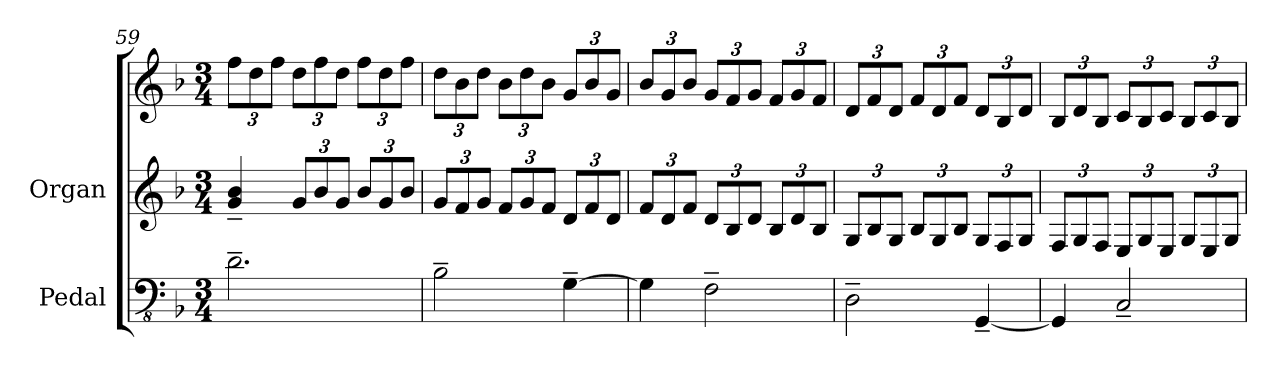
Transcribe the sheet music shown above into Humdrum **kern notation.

**kern	**kern	**kern
*part2	*part1	*part1
*staff3	*staff2	*staff1
*I"Pedal	*I"Organ	*
*clefFv4	*clefG2	*clefG2
*k[b-]	*k[b-]	*k[b-]
*M3/4	*M3/4	*M3/4
*	*	*Xbrackettup
=59	=59	=59
2.D~\	4g/~ 4b-/~	12ff\L
.	.	12dd\
.	.	12ff\J
*	*Xbrackettup	*
.	12g/L	12dd\L
.	12b-/	12ff\
.	12g/J	12dd\J
.	12b-/L	12ff\L
.	12g/	12dd\
.	12b-/J	12ff\J
=60	=60	=60
2BB-~\	12g/L	12dd\L
.	12f/	12b-\
.	12g/J	12dd\J
.	12f/L	12b-\L
.	12g/	12dd\
.	12f/J	12b-\J
[4GG~\	12d/L	12g/L
.	12f/	12b-/
.	12d/J	12g/J
!!LO:PB:g=z
=61	=61	=61
4GG\]	12f/L	12b-/L
.	12d/	12g/
.	12f/J	12b-/J
2FF~\	12d/L	12g/L
.	12B-/	12f/
.	12d/J	12g/J
.	12B-/L	12f/L
.	12d/	12g/
.	12B-/J	12f/J
=62	=62	=62
2DD~\	12G/L	12d/L
.	12B-/	12f/
.	12G/J	12d/J
.	12B-/L	12f/L
.	12G/	12d/
.	12B-/J	12f/J
[4GGG~/	12G/L	12d/L
.	12F/	12B-/
.	12G/J	12d/J
=63	=63	=63
4GGG/]	12F/L	12B-/L
.	12G/	12d/
.	12F/J	12B-/J
2CC~/	12E/L	12c/L
.	12G/	12B-/
.	12E/J	12c/J
.	12G/L	12B-/L
.	12E/	12c/
.	12G/J	12B-/J
=	=	=
*-	*-	*-
